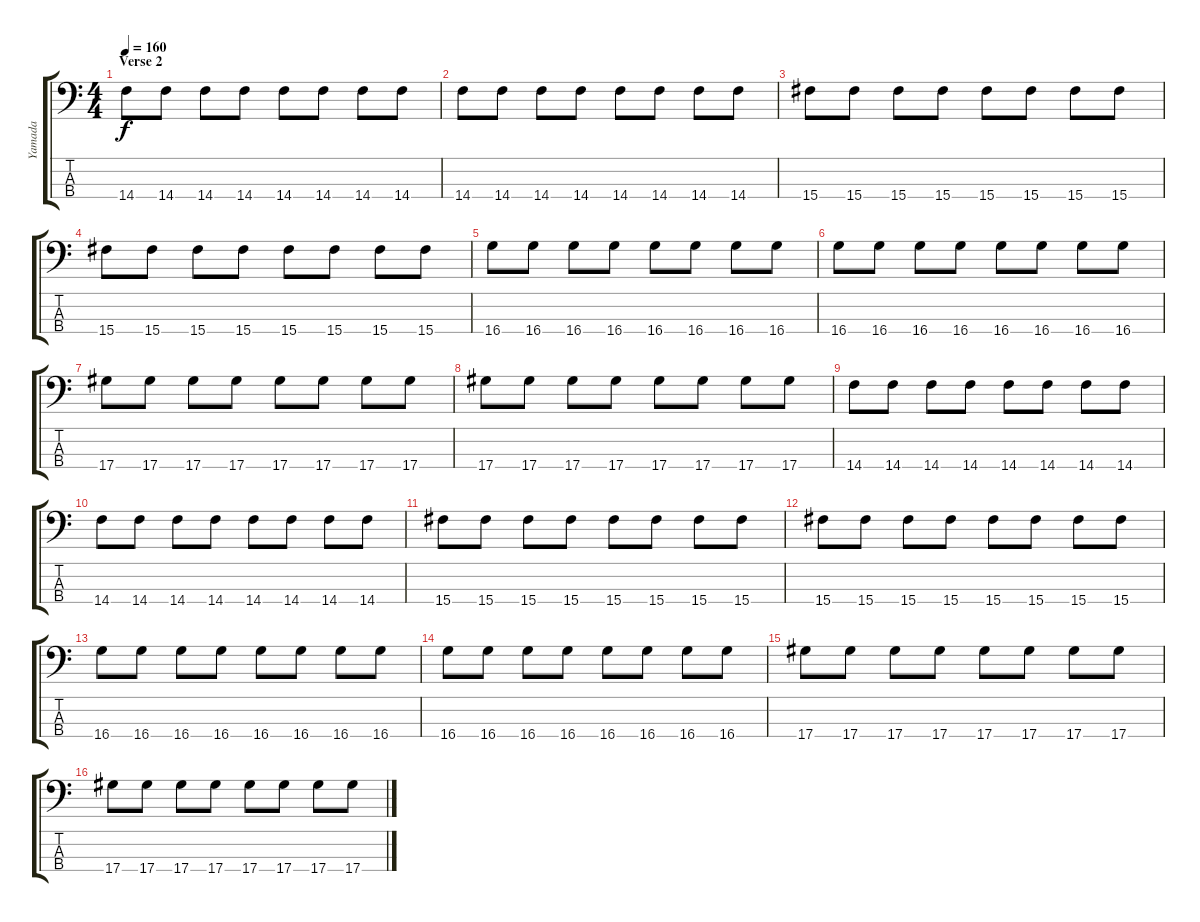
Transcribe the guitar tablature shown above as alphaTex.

\track ("Yamada" "Yamada") {instrument electricbassfinger}
\staff {score tabs}
\tuning (Gb2 Db2 Ab1 Eb1) {hide}
\ts (4 4)
\section ("" "Verse 2")
\tempo 160
\clef f4
\ks c
14.4.8{dy f} 14.4.8 14.4.8 14.4.8 14.4.8 14.4.8 14.4.8 14.4.8 |
14.4.8 14.4.8 14.4.8 14.4.8 14.4.8 14.4.8 14.4.8 14.4.8 |
15.4.8 15.4.8 15.4.8 15.4.8 15.4.8 15.4.8 15.4.8 15.4.8 |
15.4.8 15.4.8 15.4.8 15.4.8 15.4.8 15.4.8 15.4.8 15.4.8 |
16.4.8 16.4.8 16.4.8 16.4.8 16.4.8 16.4.8 16.4.8 16.4.8 |
16.4.8 16.4.8 16.4.8 16.4.8 16.4.8 16.4.8 16.4.8 16.4.8 |
17.4.8 17.4.8 17.4.8 17.4.8 17.4.8 17.4.8 17.4.8 17.4.8 |
17.4.8 17.4.8 17.4.8 17.4.8 17.4.8 17.4.8 17.4.8 17.4.8 |
14.4.8 14.4.8 14.4.8 14.4.8 14.4.8 14.4.8 14.4.8 14.4.8 |
14.4.8 14.4.8 14.4.8 14.4.8 14.4.8 14.4.8 14.4.8 14.4.8 |
15.4.8 15.4.8 15.4.8 15.4.8 15.4.8 15.4.8 15.4.8 15.4.8 |
15.4.8 15.4.8 15.4.8 15.4.8 15.4.8 15.4.8 15.4.8 15.4.8 |
16.4.8 16.4.8 16.4.8 16.4.8 16.4.8 16.4.8 16.4.8 16.4.8 |
16.4.8 16.4.8 16.4.8 16.4.8 16.4.8 16.4.8 16.4.8 16.4.8 |
17.4.8 17.4.8 17.4.8 17.4.8 17.4.8 17.4.8 17.4.8 17.4.8 |
17.4.8 17.4.8 17.4.8 17.4.8 17.4.8 17.4.8 17.4.8 17.4.8
